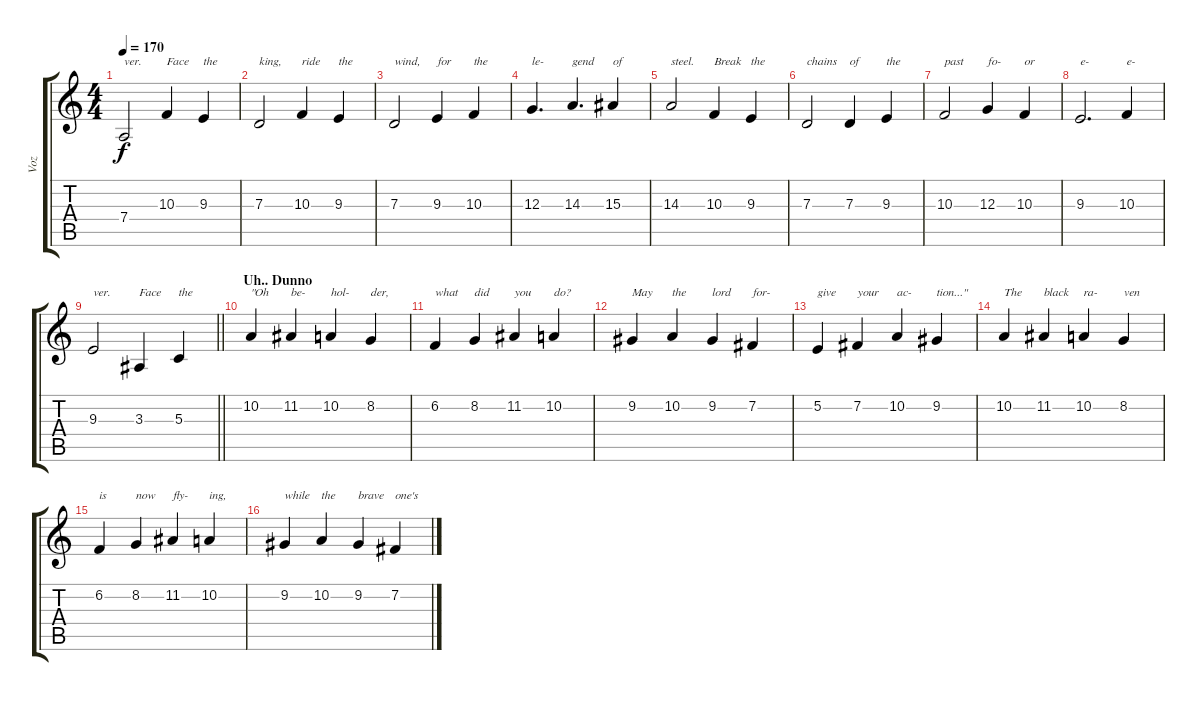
\track ("Voz" "Voz") {instrument tenorsax}
\staff {score tabs}
\tuning (E4 B3 G3 D3 A2 E2) {hide}
\ts (4 4)
\tempo 170
\clef g2
\ks c
7.4.2{txt "ver." dy f} 10.3.4{txt "Face"} 9.3.4{txt "the"} |
7.3.2{txt "king,"} 10.3.4{txt "ride"} 9.3.4{txt "the"} |
7.3.2{txt "wind,"} 9.3.4{txt "for"} 10.3.4{txt "the"} |
12.3.4{d txt "le-"} 14.3.4{d txt "gend"} 15.3.4{txt "of"} |
14.3.2{txt "steel."} 10.3.4{txt "Break"} 9.3.4{txt "the"} |
7.3.2{txt "chains"} 7.3.4{txt "of"} 9.3.4{txt "the"} |
10.3.2{txt "past"} 12.3.4{txt "fo-"} 10.3.4{txt "or"} |
9.3.2{d txt "e-"} 10.3.4{txt "e-"} |
\barLineRight lightlight
9.3.2{txt "ver."} 3.3.4{txt "Face"} 5.3.4{txt "the"} |
\section ("" "Uh.. Dunno")
10.2.4{txt "\"Oh"} 11.2.4{txt "be-"} 10.2.4{txt "hol-"} 8.2.4{txt "der,"} |
6.2.4{txt "what"} 8.2.4{txt "did"} 11.2.4{txt "you"} 10.2.4{txt "do?"} |
9.2.4{txt "May"} 10.2.4{txt "the"} 9.2.4{txt "lord"} 7.2.4{txt "for-"} |
5.2.4{txt "give"} 7.2.4{txt "your"} 10.2.4{txt "ac-"} 9.2.4{txt "tion...\""} |
10.2.4{txt "The"} 11.2.4{txt "black"} 10.2.4{txt "ra-"} 8.2.4{txt "ven"} |
6.2.4{txt "is"} 8.2.4{txt "now"} 11.2.4{txt "fly-"} 10.2.4{txt "ing,"} |
9.2.4{txt "while"} 10.2.4{txt "the"} 9.2.4{txt "brave"} 7.2.4{txt "one's"}
